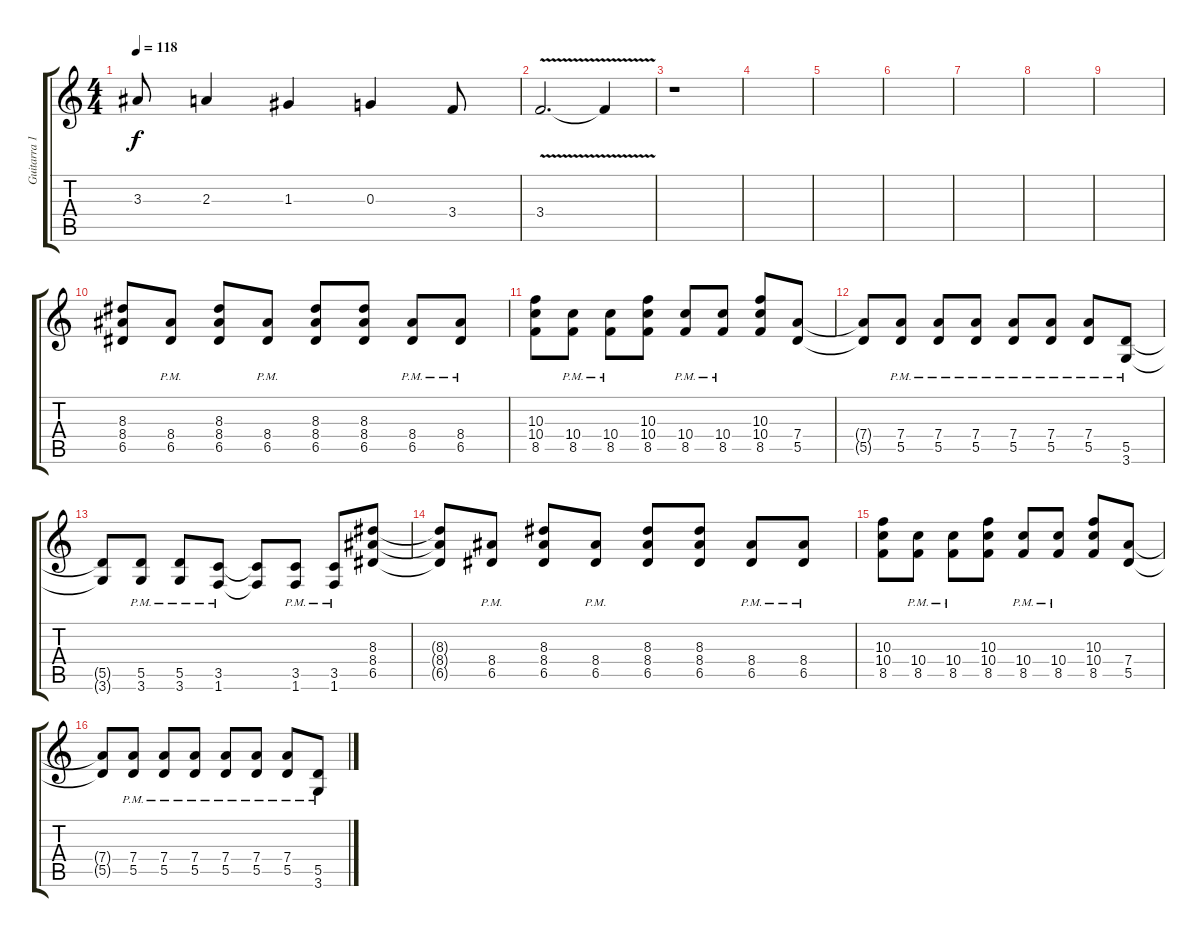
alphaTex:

\track ("Guitarra 1" "Guitarra 1") {instrument overdrivenguitar}
\staff {score tabs}
\tuning (E4 B3 G3 D3 A2 E2) {hide}
\ts (4 4)
\tempo 118
\clef g2
\ks c
3.3{t}.8{dy f} 2.3.4 1.3.4 0.3.4 3.4.8 |
3.4{v}.2{d} 3.4{t}.4 |
r.1{volume 14} |
|
|
|
|
|
|
(8.3 8.4 6.5).8 (8.4{pm} 6.5{pm}).8 (8.3 8.4 6.5).8 (8.4{pm} 6.5{pm}).8 (8.3 8.4 6.5).8 (8.3 8.4 6.5).8 (8.4{pm} 6.5{pm}).8 (8.4{pm} 6.5{pm}).8 |
(10.3 10.4 8.5).8 (10.4{pm} 8.5{pm}).8 (10.4{pm} 8.5{pm}).8 (10.3 10.4 8.5).8 (10.4{pm} 8.5{pm}).8 (10.4{pm} 8.5{pm}).8 (10.3 10.4 8.5).8 (7.4 5.5).8 |
(7.4{t} 5.5{t}).8 (7.4{pm} 5.5{pm}).8 (7.4{pm} 5.5{pm}).8 (7.4{pm} 5.5{pm}).8 (7.4{pm} 5.5{pm}).8 (7.4{pm} 5.5{pm}).8 (7.4{pm} 5.5{pm}).8 (5.5{pm} 3.6{pm}).8 |
(5.5{t} 3.6{t}).8 (5.5{pm} 3.6{pm}).8 (5.5{pm} 3.6{pm}).8 (3.5{pm} 1.6{pm}).8 (3.5{t} 1.6{t}).8 (3.5{pm} 1.6{pm}).8 (3.5{pm} 1.6{pm}).8 (8.3 8.4 6.5).8 |
(8.3{t} 8.4{t} 6.5{t}).8 (8.4{pm} 6.5{pm}).8 (8.3 8.4 6.5).8 (8.4{pm} 6.5{pm}).8 (8.3 8.4 6.5).8 (8.3 8.4 6.5).8 (8.4{pm} 6.5{pm}).8 (8.4{pm} 6.5{pm}).8 |
(10.3 10.4 8.5).8 (10.4{pm} 8.5{pm}).8 (10.4{pm} 8.5{pm}).8 (10.3 10.4 8.5).8 (10.4{pm} 8.5{pm}).8 (10.4{pm} 8.5{pm}).8 (10.3 10.4 8.5).8 (7.4 5.5).8 |
(7.4{t} 5.5{t}).8 (7.4{pm} 5.5{pm}).8 (7.4{pm} 5.5{pm}).8 (7.4{pm} 5.5{pm}).8 (7.4{pm} 5.5{pm}).8 (7.4{pm} 5.5{pm}).8 (7.4{pm} 5.5{pm}).8 (5.5{pm} 3.6{pm}).8
